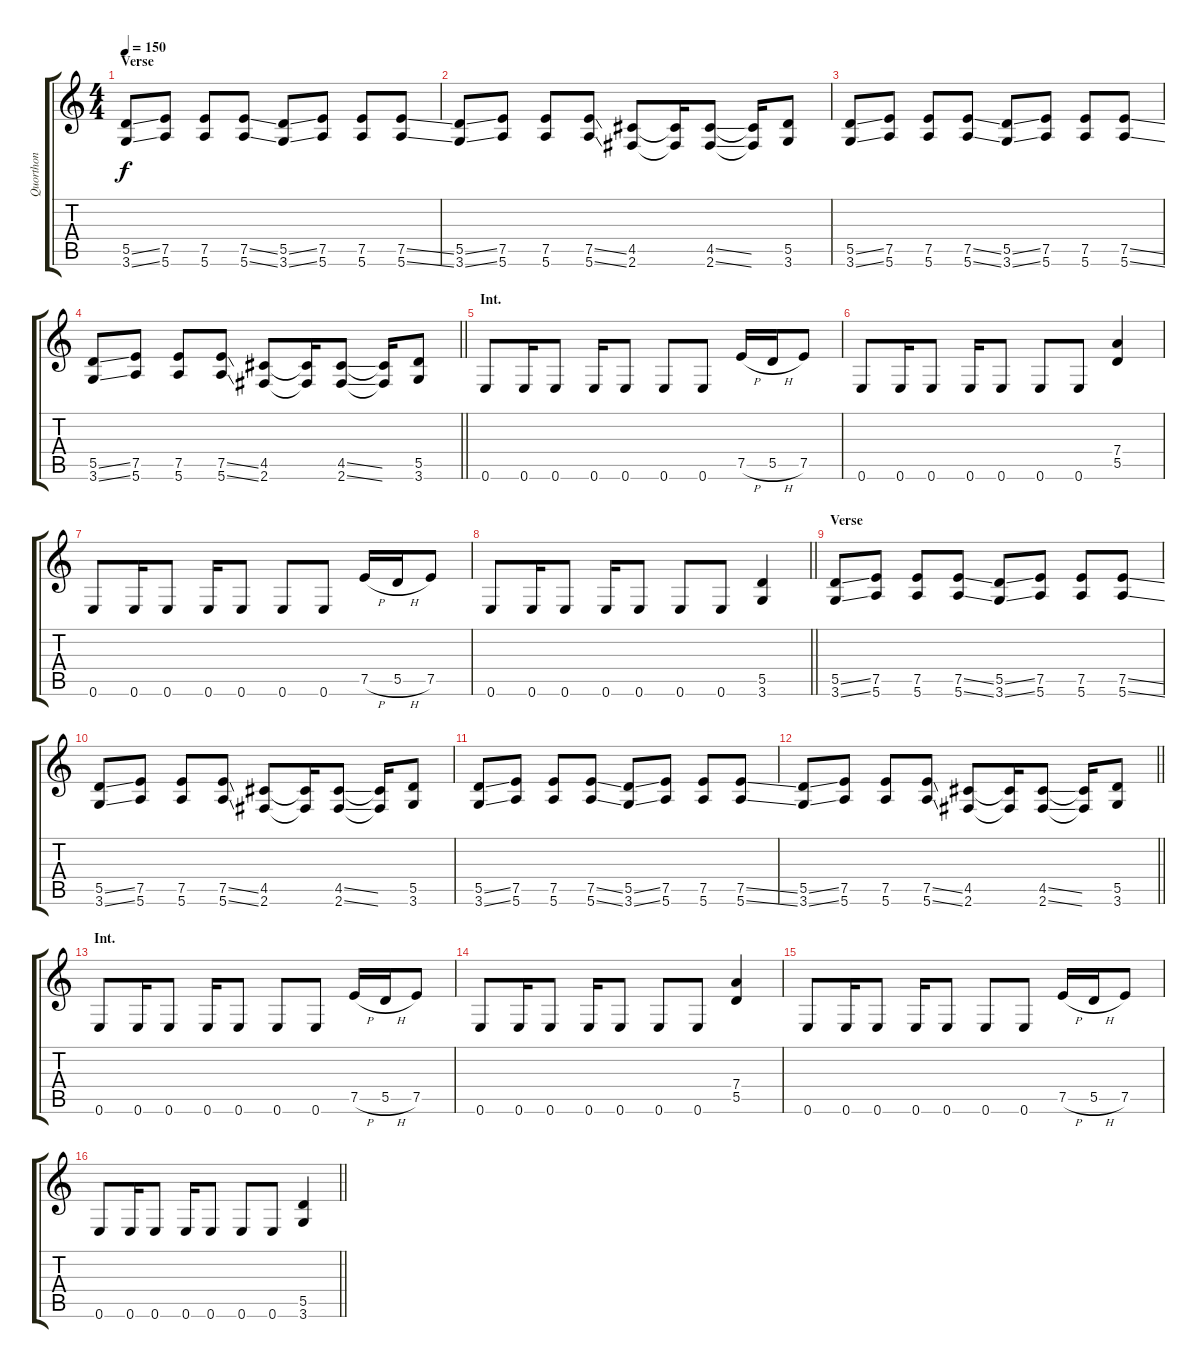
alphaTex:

\track ("Quorthon" "Quorthon") {instrument distortionguitar}
\staff {score tabs}
\tuning (E4 B3 G3 D3 A2 E2) {hide}
\ts (4 4)
\section ("" "Verse")
\tempo 150
\clef g2
\ks c
(5.5{ss} 3.6{ss}).8{dy f} (7.5 5.6).8 (7.5 5.6).8 (7.5{ss} 5.6{ss}).8 (5.5{ss} 3.6{ss}).8 (7.5 5.6).8 (7.5 5.6).8 (7.5{ss} 5.6{ss}).8 |
(5.5{ss} 3.6{ss}).8 (7.5 5.6).8 (7.5 5.6).8 (7.5{ss} 5.6{ss}).8 (4.5 2.6).8 (4.5{t} 2.6{t}).16 (4.5{ss} 2.6{ss}).8 (4.5{t} 2.6{t}).16 (5.5 3.6).8 |
(5.5{ss} 3.6{ss}).8 (7.5 5.6).8 (7.5 5.6).8 (7.5{ss} 5.6{ss}).8 (5.5{ss} 3.6{ss}).8 (7.5 5.6).8 (7.5 5.6).8 (7.5{ss} 5.6{ss}).8 |
\barLineRight lightlight
(5.5{ss} 3.6{ss}).8 (7.5 5.6).8 (7.5 5.6).8 (7.5{ss} 5.6{ss}).8 (4.5 2.6).8 (4.5{t} 2.6{t}).16 (4.5{ss} 2.6{ss}).8 (4.5{t} 2.6{t}).16 (5.5 3.6).8 |
\section ("" "Int.")
0.6.8 0.6.16 0.6.8 0.6.16 0.6.8 0.6.8 0.6.8 7.5{h}.16 5.5{h}.16 7.5.8 |
0.6.8 0.6.16 0.6.8 0.6.16 0.6.8 0.6.8 0.6.8 (7.4 5.5).4 |
0.6.8 0.6.16 0.6.8 0.6.16 0.6.8 0.6.8 0.6.8 7.5{h}.16 5.5{h}.16 7.5.8 |
\barLineRight lightlight
0.6.8 0.6.16 0.6.8 0.6.16 0.6.8 0.6.8 0.6.8 (5.5 3.6).4 |
\section ("" "Verse")
(5.5{ss} 3.6{ss}).8 (7.5 5.6).8 (7.5 5.6).8 (7.5{ss} 5.6{ss}).8 (5.5{ss} 3.6{ss}).8 (7.5 5.6).8 (7.5 5.6).8 (7.5{ss} 5.6{ss}).8 |
(5.5{ss} 3.6{ss}).8 (7.5 5.6).8 (7.5 5.6).8 (7.5{ss} 5.6{ss}).8 (4.5 2.6).8 (4.5{t} 2.6{t}).16 (4.5{ss} 2.6{ss}).8 (4.5{t} 2.6{t}).16 (5.5 3.6).8 |
(5.5{ss} 3.6{ss}).8 (7.5 5.6).8 (7.5 5.6).8 (7.5{ss} 5.6{ss}).8 (5.5{ss} 3.6{ss}).8 (7.5 5.6).8 (7.5 5.6).8 (7.5{ss} 5.6{ss}).8 |
\barLineRight lightlight
(5.5{ss} 3.6{ss}).8 (7.5 5.6).8 (7.5 5.6).8 (7.5{ss} 5.6{ss}).8 (4.5 2.6).8 (4.5{t} 2.6{t}).16 (4.5{ss} 2.6{ss}).8 (4.5{t} 2.6{t}).16 (5.5 3.6).8 |
\section ("" "Int.")
0.6.8 0.6.16 0.6.8 0.6.16 0.6.8 0.6.8 0.6.8 7.5{h}.16 5.5{h}.16 7.5.8 |
0.6.8 0.6.16 0.6.8 0.6.16 0.6.8 0.6.8 0.6.8 (7.4 5.5).4 |
0.6.8 0.6.16 0.6.8 0.6.16 0.6.8 0.6.8 0.6.8 7.5{h}.16 5.5{h}.16 7.5.8 |
\barLineRight lightlight
0.6.8 0.6.16 0.6.8 0.6.16 0.6.8 0.6.8 0.6.8 (5.5 3.6).4
